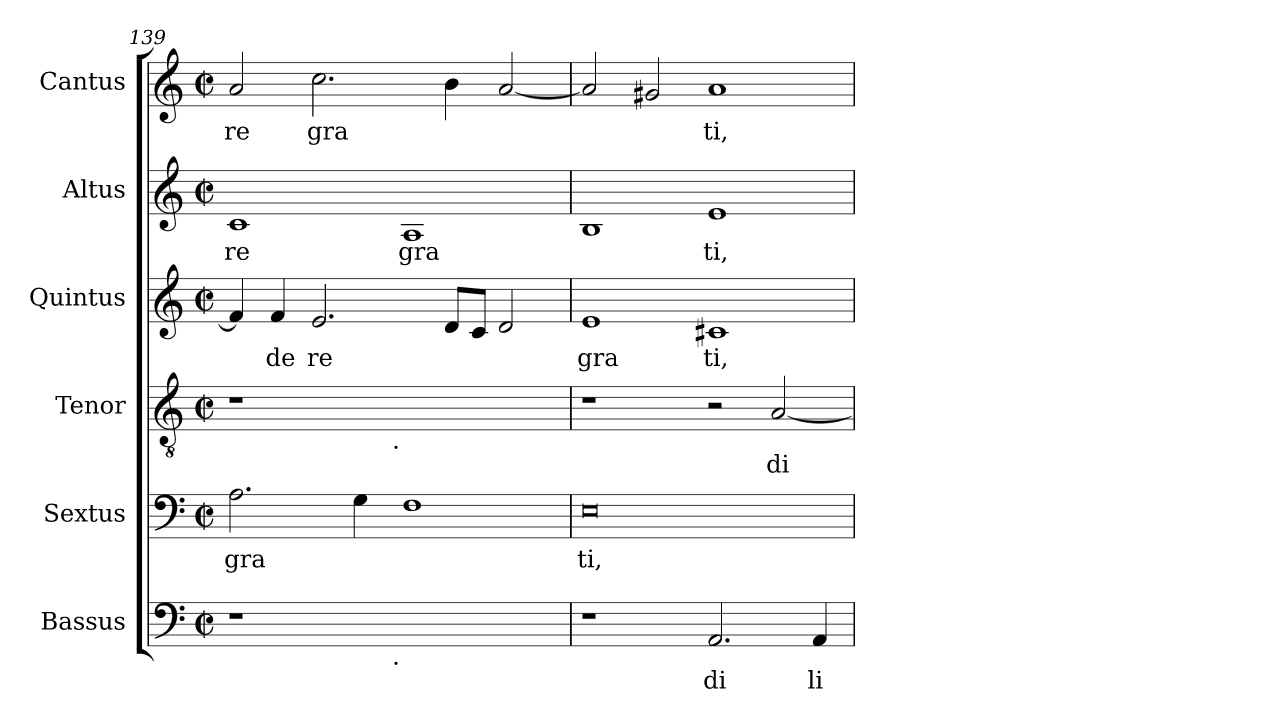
**kern	**text	**kern	**text	**kern	**text	**kern	**text	**kern	**text	**kern	**text
*part6	*part6	*part5	*part5	*part4	*part4	*part3	*part3	*part2	*part2	*part1	*part1
*staff6	*staff6	*staff5	*staff5	*staff4	*staff4	*staff3	*staff3	*staff2	*staff2	*staff1	*staff1
*I"Bassus	*	*I"Sextus	*	*I"Tenor	*	*I"Quintus	*	*I"Altus	*	*I"Cantus	*
*I'Bassus	*	*I'Sextus	*	*I'Tenor	*	*I'Quintus	*	*I'Altus	*	*I'Cantus	*
!!LO:LB:g=z
*clefF4	*	*clefF4	*	*clefGv2	*	*clefG2	*	*clefG2	*	*clefG2	*
*k[]	*	*k[]	*	*k[]	*	*k[]	*	*k[]	*	*k[]	*
*C:	*	*C:	*	*C:	*	*C:	*	*C:	*	*C:	*
*M2/2	*	*M2/2	*	*M2/2	*	*M2/2	*	*M2/2	*	*M2/2	*
*met(c|)	*	*met(c|)	*	*met(c|)	*	*met(c|)	*	*met(c|)	*	*met(c|)	*
=139	=139	=139	=139	=139	=139	=139	=139	=139	=139	=139	=139
!	!	!	!LO:LY:b:cj	!	!	!	!LO:LY:b:cj	!	!LO:LY:b:cj	!	!LO:LY:b:cj
*^	*	*	*	*^	*	*	*	*	*	*	*
1r	2ryy	.	2.A\	gra	1r	2ryy	.	4f/]	--	1c	-re	2a/	-re
!	!	!	!	!	!	!	!	!	!LO:LY:b:cj	!	!	!	!
.	.	.	.	.	.	.	.	4f/	-de	.	.	.	.
!	!	!	!	!	!	!	!	!	!LO:LY:b:cj	!	!	!	!LO:LY:b:cj
.	4...ryy	.	.	.	.	4...ryy	.	2.e/	re	.	.	2.cc\	gra
!	!	!	!	!LO:LY:b:cj	!	!	!	!	!	!	!	!	!
.	.	.	4G\	.	.	.	.	.	.	.	.	.	.
!	!	!	!	!	!	!LO:TX:b:t=.	!	!	!	!	!	!	!
!	!LO:TX:b:t=.	!	!	!	!	!	!	!	!	!	!	!	!
.	1ryy	.	.	.	.	1ryy	.	.	.	.	.	.	.
!	!	!	!	!LO:LY:b:cj	!	!	!	!	!	!	!LO:LY:b:cj	!	!
1ryy	.	.	1F	.	1ryy	.	.	.	.	1A	gra-	.	.
!	!	!	!	!	!	!	!	!	!LO:LY:b:cj	!	!	!	!LO:LY:b:cj
.	.	.	.	.	.	.	.	8d/L	.	.	.	4b\	.
!	!	!	!	!	!	!	!	!	!LO:LY:b:cj	!	!	!	!
.	.	.	.	.	.	.	.	8c/J	.	.	.	.	.
!	!	!	!	!	!	!	!	!	!LO:LY:b:cj	!	!	!	!LO:LY:b:cj
.	.	.	.	.	.	.	.	2d/	.	.	.	[<2a/	.
.	32ryy	.	.	.	.	32ryy	.	.	.	.	.	.	.
=140	=140	=140	=140	=140	=140	=140	=140	=140	=140	=140	=140	=140	=140
!	!	!	!	!LO:LY:b:cj	!	!	!	!	!LO:LY:b:cj	!	!LO:LY:b:cj	!	!LO:LY:b:cj
*v	*v	*	*	*	*v	*v	*	*	*	*	*	*	*
1r	.	0E	ti,	1r	.	1e	gra	1B	--	2a/]	.
!	!	!	!	!	!	!	!	!	!	!	!LO:LY:b:cj
.	.	.	.	.	.	.	.	.	.	2g#/	.
!	!LO:LY:b	!	!	!	!	!	!LO:LY:b:cj	!	!LO:LY:b:cj	!	!LO:LY:b:cj
2.AA/	di	.	.	2r	.	1c#X	ti,	1e	-ti,	1a	ti,
!	!	!	!	!	!LO:LY:b:cj	!	!	!	!	!	!
.	.	.	.	[<2A/	di-	.	.	.	.	.	.
!	!LO:LY:b	!	!	!	!	!	!	!	!	!	!
4AA/	li	.	.	.	.	.	.	.	.	.	.
=	=	=	=	=	=	=	=	=	=	=	=
*-	*-	*-	*-	*-	*-	*-	*-	*-	*-	*-	*-
